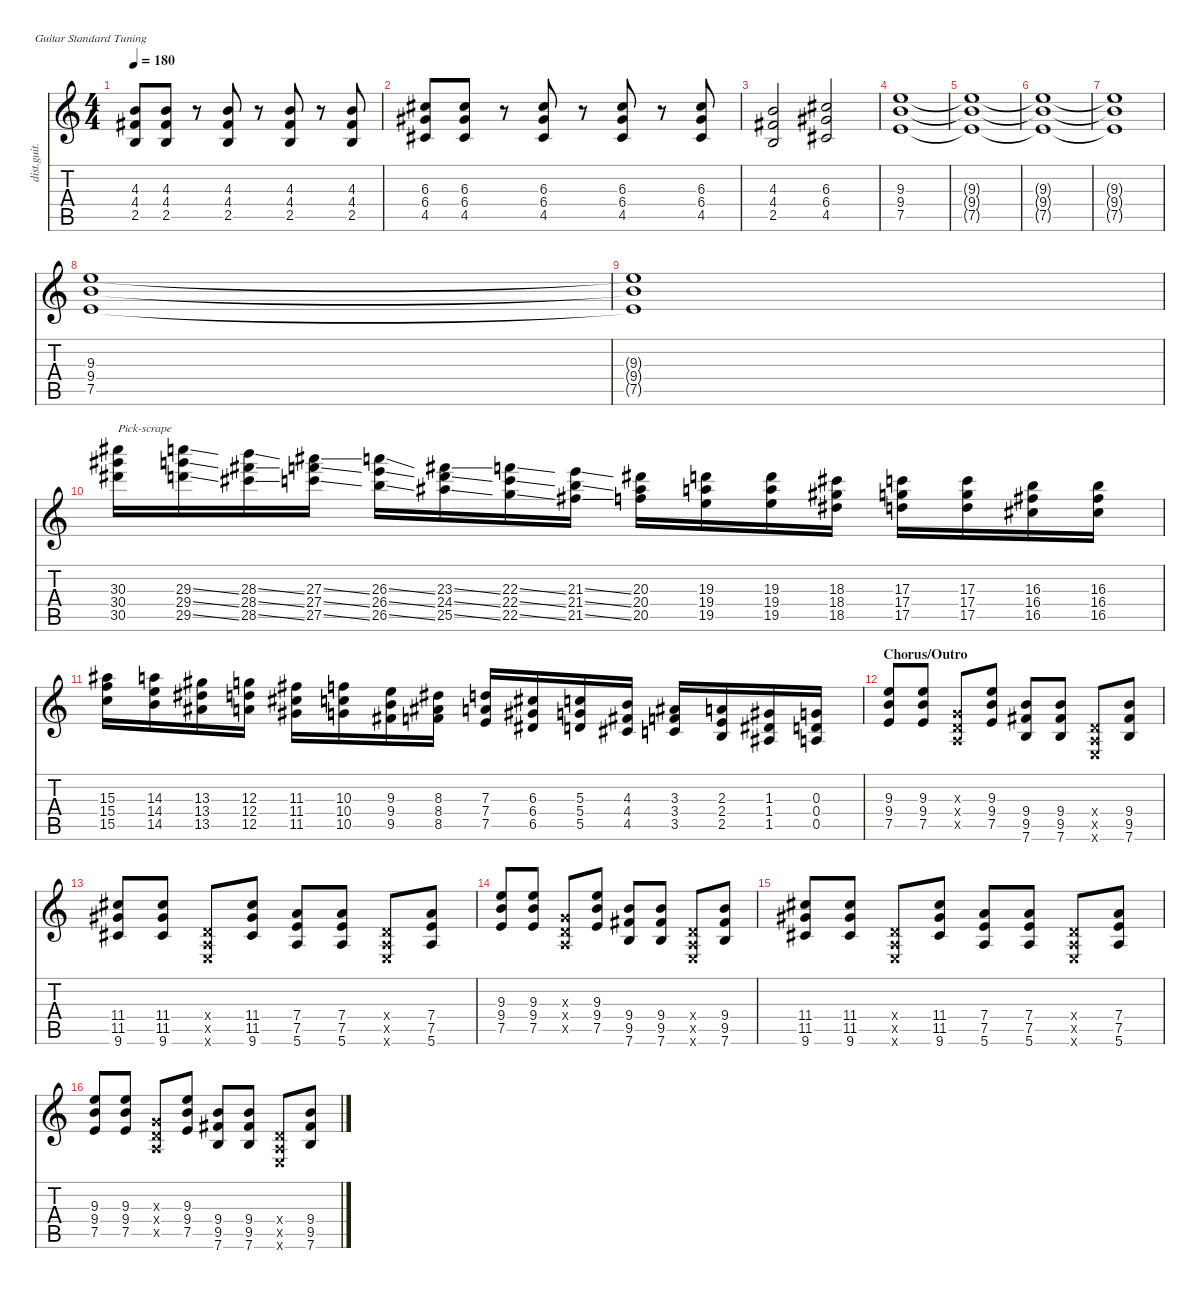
\defaultSystemsLayout 4
\hideDynamics
\bracketExtendMode nobrackets
\otherSystemsTrackNameOrientation horizontal
\track ("Guitar" "dist.guit.") {instrument distortionguitar}
\staff {score tabs}
\tuning (E4 B3 G3 D3 A2 E2)
\ts (4 4)
\tempo 180
\clef g2
\ks c
(4.3 4.4{acc #} 2.5).8{dy f beam Up} (4.3 4.4{acc #} 2.5).8{beam Up} r.8{beam Up} (4.3 4.4{acc #} 2.5).8{beam Up} r.8{beam Up} (4.3 4.4{acc #} 2.5).8{beam Up} r.8{beam Up} (4.3 4.4{acc #} 2.5).8{beam Up} |
(6.3{acc #} 6.4{acc #} 4.5{acc #}).8{beam Up} (6.3{acc #} 6.4{acc #} 4.5{acc #}).8{beam Up} r.8{beam Up} (6.3{acc #} 6.4{acc #} 4.5{acc #}).8{beam Up} r.8{beam Up} (6.3{acc #} 6.4{acc #} 4.5{acc #}).8{beam Up} r.8{beam Up} (6.3{acc #} 6.4{acc #} 4.5{acc #}).8{beam Up} |
(4.3 4.4{acc #} 2.5).2{beam Up} (6.3{acc #} 6.4{acc #} 4.5{acc #}).2{beam Up} |
(9.3 9.4 7.5).1{beam Up} |
(9.3{t} 9.4{t} 7.5{t}).1{beam Up} |
(9.3{t} 9.4{t} 7.5{t}).1{beam Up} |
(9.3{t} 9.4{t} 7.5{t}).1{beam Up} |
(9.3 9.4 7.5).1{beam Up} |
(9.3{t} 9.4{t} 7.5{t}).1{beam Up} |
(30.3{acc #} 30.4{acc #} 30.5{acc #}).16{txt "Pick-scrape" instrument guitarfretnoise beam Down} (29.3{ss} 29.4{ss} 29.5{ss}).16{beam Down} (28.3{ss} 28.4{ss acc #} 28.5{ss acc #}).16{beam Down} (27.3{ss acc #} 27.4{ss} 27.5{ss}).16{beam Down} (26.3{ss} 26.4{ss} 26.5{ss}).16{beam Down} (23.3{ss acc #} 24.4{ss} 25.5{ss acc #}).16{beam Down} (22.3{ss} 22.4{ss} 22.5{ss}).16{beam Down} (21.3{ss} 21.4{ss} 21.5{ss acc #}).16{beam Down} (20.3{acc #} 20.4{acc #} 20.5).16{beam Down} (19.3 19.4 19.5).16{beam Down} (19.3 19.4 19.5).16{beam Down} (18.3{acc #} 18.4{acc #} 18.5{acc #}).16{beam Down} (17.3 17.4 17.5).16{beam Down} (17.3 17.4 17.5).16{beam Down} (16.3 16.4{acc #} 16.5{acc #}).16{beam Down} (16.3 16.4{acc #} 16.5{acc #}).16{beam Down} |
(15.3{acc #} 15.4 15.5).16{beam Down} (14.3 14.4 14.5).16{beam Down} (13.3{acc #} 13.4{acc #} 13.5{acc #}).16{beam Down} (12.3 12.4 12.5).16{beam Down} (11.3{acc #} 11.4{acc #} 11.5{acc #}).16{beam Down} (10.3 10.4 10.5).16{beam Down} (9.3 9.4 9.5{acc #}).16{beam Down} (8.3{acc #} 8.4{acc #} 8.5).16{beam Down} (7.3 7.4 7.5).16{beam Up} (6.3{acc #} 6.4{acc #} 6.5{acc #}).16{beam Up} (5.3 5.4 5.5).16{beam Up} (4.3 4.4{acc #} 4.5{acc #}).16{beam Up} (3.3{acc #} 3.4 3.5).16{beam Up} (2.3 2.4 2.5).16{beam Up} (1.3{acc #} 1.4{acc #} 1.5{acc #}).16{beam Up} (0.3 0.4 0.5).16{beam Up} |
\section ("" "Chorus/Outro")
(9.3 9.4 7.5).8{instrument distortionguitar beam Up} (9.3 9.4 7.5).8{beam Up} (0.3{x} 0.4{x} 0.5{x}).8{beam Up} (9.3 9.4 7.5).8{beam Up} (9.4 9.5{acc #} 7.6).8{beam Up} (9.4 9.5{acc #} 7.6).8{beam Up} (0.4{x} 0.5{x} 0.6{x}).8{beam Up} (9.4 9.5{acc #} 7.6).8{beam Up} |
(11.4{acc #} 11.5{acc #} 9.6{acc #}).8{beam Up} (11.4{acc #} 11.5{acc #} 9.6{acc #}).8{beam Up} (0.4{x} 0.5{x} 0.6{x}).8{beam Up} (11.4{acc #} 11.5{acc #} 9.6{acc #}).8{beam Up} (7.4 7.5 5.6).8{beam Up} (7.4 7.5 5.6).8{beam Up} (0.4{x} 0.5{x} 0.6{x}).8{beam Up} (7.4 7.5 5.6).8{beam Up} |
(9.3 9.4 7.5).8{beam Up} (9.3 9.4 7.5).8{beam Up} (0.3{x} 0.4{x} 0.5{x}).8{beam Up} (9.3 9.4 7.5).8{beam Up} (9.4 9.5{acc #} 7.6).8{beam Up} (9.4 9.5{acc #} 7.6).8{beam Up} (0.4{x} 0.5{x} 0.6{x}).8{beam Up} (9.4 9.5{acc #} 7.6).8{beam Up} |
(11.4{acc #} 11.5{acc #} 9.6{acc #}).8{beam Up} (11.4{acc #} 11.5{acc #} 9.6{acc #}).8{beam Up} (0.4{x} 0.5{x} 0.6{x}).8{beam Up} (11.4{acc #} 11.5{acc #} 9.6{acc #}).8{beam Up} (7.4 7.5 5.6).8{beam Up} (7.4 7.5 5.6).8{beam Up} (0.4{x} 0.5{x} 0.6{x}).8{beam Up} (7.4 7.5 5.6).8{beam Up} |
(9.3 9.4 7.5).8{beam Up} (9.3 9.4 7.5).8{beam Up} (0.3{x} 0.4{x} 0.5{x}).8{beam Up} (9.3 9.4 7.5).8{beam Up} (9.4 9.5{acc #} 7.6).8{beam Up} (9.4 9.5{acc #} 7.6).8{beam Up} (0.4{x} 0.5{x} 0.6{x}).8{beam Up} (9.4 9.5{acc #} 7.6).8{beam Up}
